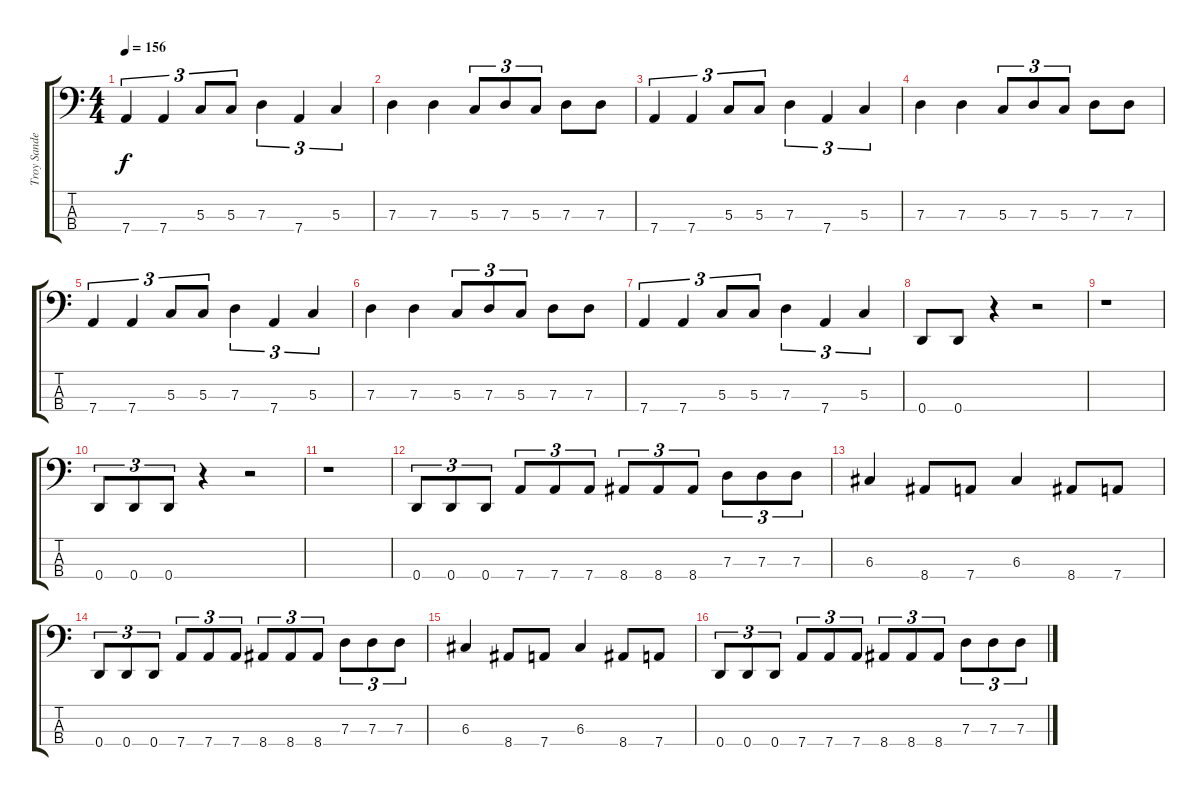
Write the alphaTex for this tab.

\track ("Troy Sanders" "Troy Sande") {instrument slapbass1}
\staff {score tabs}
\tuning (F2 C2 G1 D1) {hide}
\ts (4 4)
\tempo 156
\clef f4
\ks c
7.4.4{tu (3 2) dy f} 7.4.4{tu (3 2)} 5.3.8{tu (3 2)} 5.3.8{tu (3 2)} 7.3.4{tu (3 2)} 7.4.4{tu (3 2)} 5.3.4{tu (3 2)} |
7.3.4 7.3.4 5.3.8{tu (3 2)} 7.3.8{tu (3 2)} 5.3.8{tu (3 2)} 7.3.8 7.3.8 |
7.4.4{tu (3 2)} 7.4.4{tu (3 2)} 5.3.8{tu (3 2)} 5.3.8{tu (3 2)} 7.3.4{tu (3 2)} 7.4.4{tu (3 2)} 5.3.4{tu (3 2)} |
7.3.4 7.3.4 5.3.8{tu (3 2)} 7.3.8{tu (3 2)} 5.3.8{tu (3 2)} 7.3.8 7.3.8 |
7.4.4{tu (3 2)} 7.4.4{tu (3 2)} 5.3.8{tu (3 2)} 5.3.8{tu (3 2)} 7.3.4{tu (3 2)} 7.4.4{tu (3 2)} 5.3.4{tu (3 2)} |
7.3.4 7.3.4 5.3.8{tu (3 2)} 7.3.8{tu (3 2)} 5.3.8{tu (3 2)} 7.3.8 7.3.8 |
7.4.4{tu (3 2)} 7.4.4{tu (3 2)} 5.3.8{tu (3 2)} 5.3.8{tu (3 2)} 7.3.4{tu (3 2)} 7.4.4{tu (3 2)} 5.3.4{tu (3 2)} |
0.4.8 0.4.8 r.4 r.2 |
r.1 |
0.4.8{tu (3 2)} 0.4.8{tu (3 2)} 0.4.8{tu (3 2)} r.4 r.2 |
r.1 |
0.4.8{tu (3 2)} 0.4.8{tu (3 2)} 0.4.8{tu (3 2)} 7.4.8{tu (3 2)} 7.4.8{tu (3 2)} 7.4.8{tu (3 2)} 8.4.8{tu (3 2)} 8.4.8{tu (3 2)} 8.4.8{tu (3 2)} 7.3.8{tu (3 2)} 7.3.8{tu (3 2)} 7.3.8{tu (3 2)} |
6.3.4 8.4.8 7.4.8 6.3.4 8.4.8 7.4.8 |
0.4.8{tu (3 2)} 0.4.8{tu (3 2)} 0.4.8{tu (3 2)} 7.4.8{tu (3 2)} 7.4.8{tu (3 2)} 7.4.8{tu (3 2)} 8.4.8{tu (3 2)} 8.4.8{tu (3 2)} 8.4.8{tu (3 2)} 7.3.8{tu (3 2)} 7.3.8{tu (3 2)} 7.3.8{tu (3 2)} |
6.3.4 8.4.8 7.4.8 6.3.4 8.4.8 7.4.8 |
0.4.8{tu (3 2)} 0.4.8{tu (3 2)} 0.4.8{tu (3 2)} 7.4.8{tu (3 2)} 7.4.8{tu (3 2)} 7.4.8{tu (3 2)} 8.4.8{tu (3 2)} 8.4.8{tu (3 2)} 8.4.8{tu (3 2)} 7.3.8{tu (3 2)} 7.3.8{tu (3 2)} 7.3.8{tu (3 2)}
